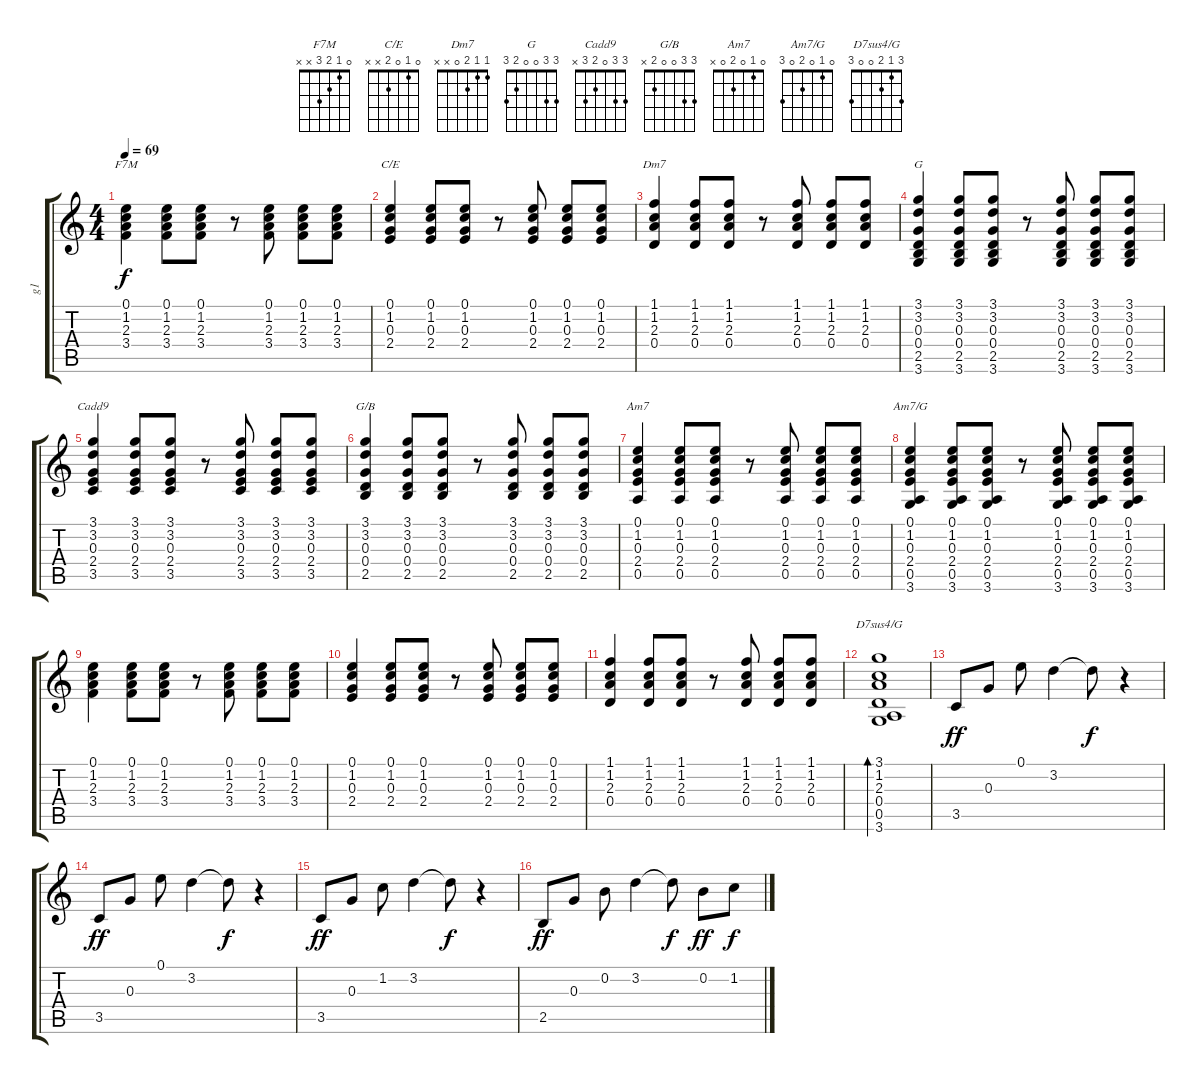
\track ("g1" "g1") {instrument acousticguitarsteel}
\staff {score tabs}
\tuning (E4 B3 G3 D3 A2 E2) {hide}
\chord ("F7M" 0 1 2 3 x x)
\chord ("C/E" 0 1 0 2 x x)
\chord ("Dm7" 1 1 2 0 x x)
\chord ("G" 3 3 0 0 2 3)
\chord ("Cadd9" 3 3 0 2 3 x)
\chord ("G/B" 3 3 0 0 2 x)
\chord ("Am7" 0 1 0 2 0 x)
\chord ("Am7/G" 0 1 0 2 0 3)
\chord ("D7sus4/G" 3 1 2 0 0 3)
\ts (4 4)
\tempo 69
\clef g2
\ks c
(0.1 1.2 2.3 3.4).4{ch "F7M" dy f} (0.1 1.2 2.3 3.4).8 (0.1 1.2 2.3 3.4).8 r.8 (0.1 1.2 2.3 3.4).8 (0.1 1.2 2.3 3.4).8 (0.1 1.2 2.3 3.4).8 |
(0.1 1.2 0.3 2.4).4{ch "C/E"} (0.1 1.2 0.3 2.4).8 (0.1 1.2 0.3 2.4).8 r.8 (0.1 1.2 0.3 2.4).8 (0.1 1.2 0.3 2.4).8 (0.1 1.2 0.3 2.4).8 |
(1.1 1.2 2.3 0.4).4{ch "Dm7"} (1.1 1.2 2.3 0.4).8 (1.1 1.2 2.3 0.4).8 r.8 (1.1 1.2 2.3 0.4).8 (1.1 1.2 2.3 0.4).8 (1.1 1.2 2.3 0.4).8 |
(3.1 3.2 0.3 0.4 2.5 3.6).4{ch "G"} (3.1 3.2 0.3 0.4 2.5 3.6).8 (3.1 3.2 0.3 0.4 2.5 3.6).8 r.8 (3.1 3.2 0.3 0.4 2.5 3.6).8 (3.1 3.2 0.3 0.4 2.5 3.6).8 (3.1 3.2 0.3 0.4 2.5 3.6).8 |
(3.1 3.2 0.3 2.4 3.5).4{ch "Cadd9"} (3.1 3.2 0.3 2.4 3.5).8 (3.1 3.2 0.3 2.4 3.5).8 r.8 (3.1 3.2 0.3 2.4 3.5).8 (3.1 3.2 0.3 2.4 3.5).8 (3.1 3.2 0.3 2.4 3.5).8 |
(3.1 3.2 0.3 0.4 2.5).4{ch "G/B"} (3.1 3.2 0.3 0.4 2.5).8 (3.1 3.2 0.3 0.4 2.5).8 r.8 (3.1 3.2 0.3 0.4 2.5).8 (3.1 3.2 0.3 0.4 2.5).8 (3.1 3.2 0.3 0.4 2.5).8 |
(0.1 1.2 0.3 2.4 0.5).4{ch "Am7"} (0.1 1.2 0.3 2.4 0.5).8 (0.1 1.2 0.3 2.4 0.5).8 r.8 (0.1 1.2 0.3 2.4 0.5).8 (0.1 1.2 0.3 2.4 0.5).8 (0.1 1.2 0.3 2.4 0.5).8 |
(0.1 1.2 0.3 2.4 0.5 3.6).4{ch "Am7/G"} (0.1 1.2 0.3 2.4 0.5 3.6).8 (0.1 1.2 0.3 2.4 0.5 3.6).8 r.8 (0.1 1.2 0.3 2.4 0.5 3.6).8 (0.1 1.2 0.3 2.4 0.5 3.6).8 (0.1 1.2 0.3 2.4 0.5 3.6).8 |
(0.1 1.2 2.3 3.4).4 (0.1 1.2 2.3 3.4).8 (0.1 1.2 2.3 3.4).8 r.8 (0.1 1.2 2.3 3.4).8 (0.1 1.2 2.3 3.4).8 (0.1 1.2 2.3 3.4).8 |
(0.1 1.2 0.3 2.4).4 (0.1 1.2 0.3 2.4).8 (0.1 1.2 0.3 2.4).8 r.8 (0.1 1.2 0.3 2.4).8 (0.1 1.2 0.3 2.4).8 (0.1 1.2 0.3 2.4).8 |
(1.1 1.2 2.3 0.4).4 (1.1 1.2 2.3 0.4).8 (1.1 1.2 2.3 0.4).8 r.8 (1.1 1.2 2.3 0.4).8 (1.1 1.2 2.3 0.4).8 (1.1 1.2 2.3 0.4).8 |
(3.1 1.2 2.3 0.4 0.5 3.6).1{bd 480 ch "D7sus4/G"} |
3.5.8{dy ff} 0.3.8 0.1.8 3.2.4 3.2{t}.8{dy f} r.4 |
3.5.8{dy ff} 0.3.8 0.1.8 3.2.4 3.2{t}.8{dy f} r.4 |
3.5.8{dy ff} 0.3.8 1.2.8 3.2.4 3.2{t}.8{dy f} r.4 |
2.5.8{dy ff} 0.3.8 0.2.8 3.2.4 3.2{t}.8{dy f} 0.2.8{dy ff} 1.2.8{dy f}
